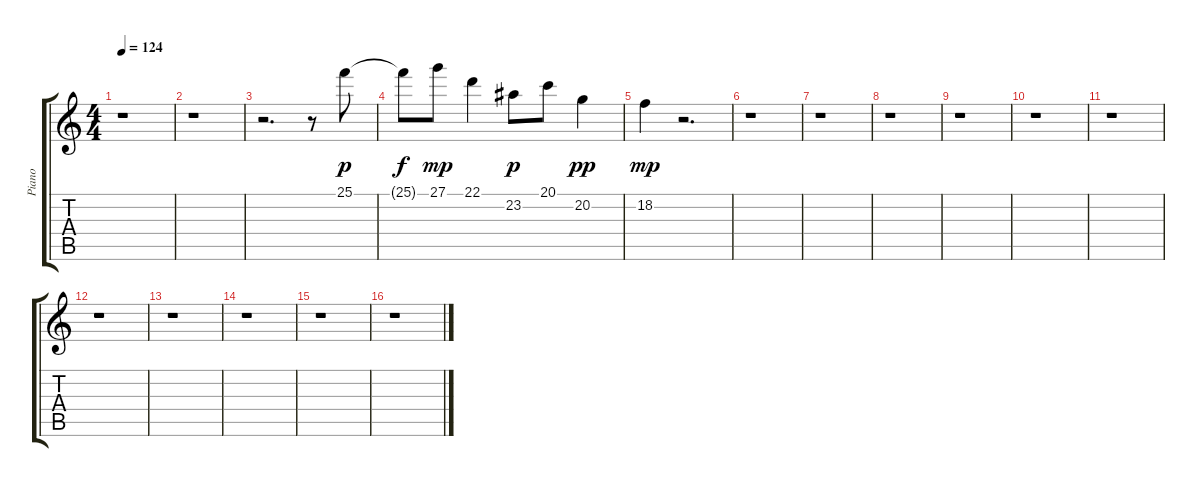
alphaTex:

\track ("Piano" "Piano") {instrument acousticgrandpiano}
\staff {score tabs}
\tuning (E4 B3 G3 D3 A2 E2) {hide}
\ts (4 4)
\tempo 124
\clef g2
\ks c
r.1{dy f} |
r.1 |
r.2{d} r.8 25.1.8{dy p} |
25.1{t}.8{dy f} 27.1.8{dy mp} 22.1.4 23.2.8{dy p} 20.1.8 20.2.4{dy pp} |
18.2.4{dy mp} r.2{d} |
r.1 |
r.1 |
r.1 |
r.1 |
r.1 |
r.1 |
r.1 |
r.1 |
r.1 |
r.1 |
r.1
